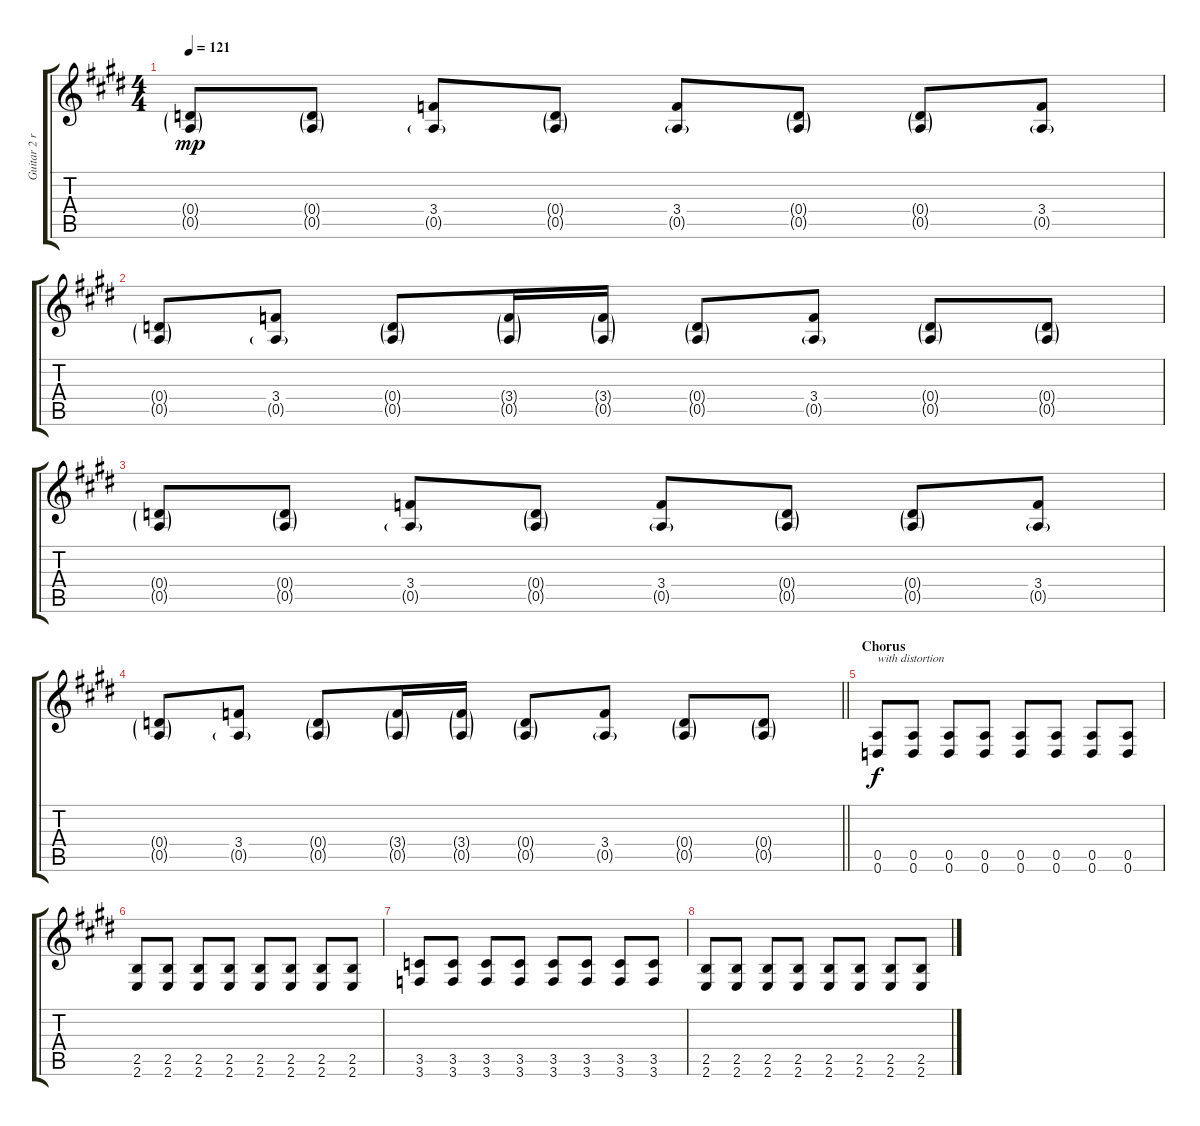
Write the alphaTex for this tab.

\track ("Guitar 2 right" "Guitar 2 r") {instrument electricguitarclean}
\staff {score tabs}
\tuning (E4 B3 G3 D3 A2 D2) {hide}
\ts (4 4)
\tempo 121
\clef g2
\ks c#minor
(0.4{g} 0.5{g}).8{dy mp} (0.4{g} 0.5{g}).8 (3.4 0.5{g}).8 (0.4{g} 0.5{g}).8 (3.4 0.5{g}).8 (0.4{g} 0.5{g}).8 (0.4{g} 0.5{g}).8 (3.4 0.5{g}).8 |
(0.4{g} 0.5{g}).8 (3.4 0.5{g}).8 (0.4{g} 0.5{g}).8 (3.4{g} 0.5{g}).16 (3.4{g} 0.5{g}).16 (0.4{g} 0.5{g}).8 (3.4 0.5{g}).8 (0.4{g} 0.5{g}).8 (0.4{g} 0.5{g}).8 |
(0.4{g} 0.5{g}).8 (0.4{g} 0.5{g}).8 (3.4 0.5{g}).8 (0.4{g} 0.5{g}).8 (3.4 0.5{g}).8 (0.4{g} 0.5{g}).8 (0.4{g} 0.5{g}).8 (3.4 0.5{g}).8 |
\barLineRight lightlight
(0.4{g} 0.5{g}).8 (3.4 0.5{g}).8 (0.4{g} 0.5{g}).8 (3.4{g} 0.5{g}).16 (3.4{g} 0.5{g}).16 (0.4{g} 0.5{g}).8 (3.4 0.5{g}).8 (0.4{g} 0.5{g}).8 (0.4{g} 0.5{g}).8 |
\section ("" "Chorus")
(0.5 0.6).8{txt "with distortion" dy f instrument distortionguitar} (0.5 0.6).8 (0.5 0.6).8 (0.5 0.6).8 (0.5 0.6).8 (0.5 0.6).8 (0.5 0.6).8 (0.5 0.6).8 |
(2.5 2.6).8 (2.5 2.6).8 (2.5 2.6).8 (2.5 2.6).8 (2.5 2.6).8 (2.5 2.6).8 (2.5 2.6).8 (2.5 2.6).8 |
(3.5 3.6).8 (3.5 3.6).8 (3.5 3.6).8 (3.5 3.6).8 (3.5 3.6).8 (3.5 3.6).8 (3.5 3.6).8 (3.5 3.6).8 |
(2.5 2.6).8 (2.5 2.6).8 (2.5 2.6).8 (2.5 2.6).8 (2.5 2.6).8 (2.5 2.6).8 (2.5 2.6).8 (2.5 2.6).8
